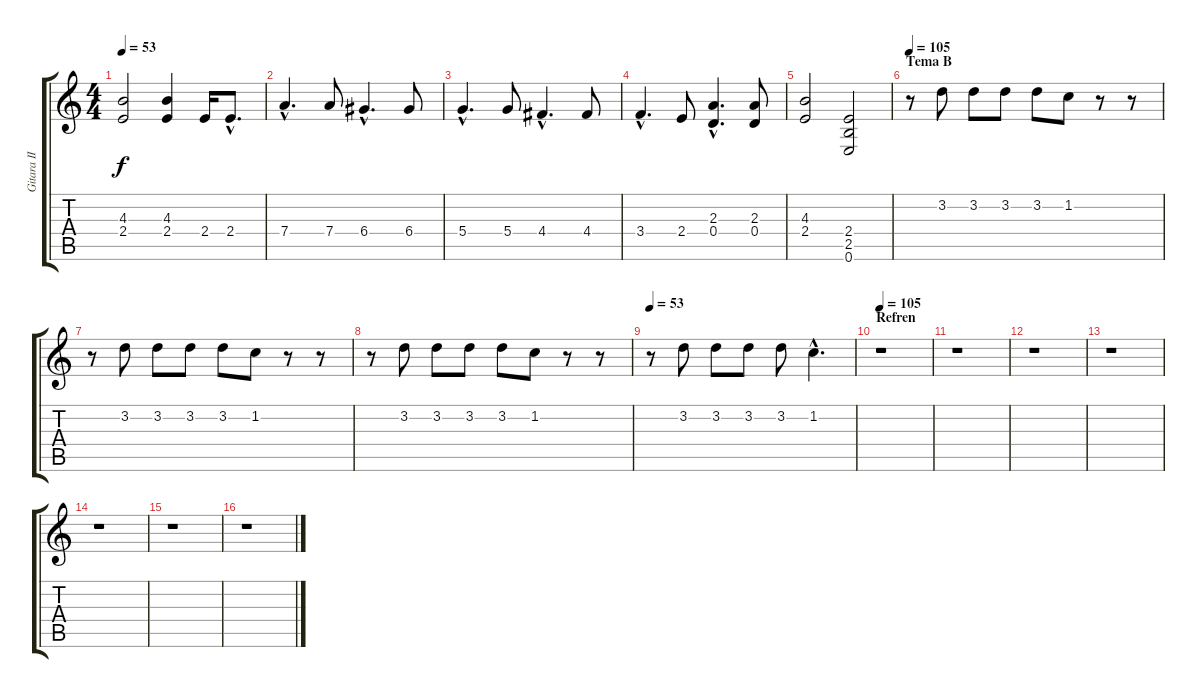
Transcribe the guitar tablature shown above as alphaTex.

\track ("Gitara II" "Gitara II") {instrument distortionguitar}
\staff {score tabs}
\tuning (E4 B3 G3 D3 A2 E2) {hide}
\ts (4 4)
\tempo 53
\clef g2
\ks c
(4.3 2.4).2{dy f} (4.3 2.4).4 2.4.16 2.4{hac}.8{d} |
7.4{hac}.4{d} 7.4.8 6.4{hac}.4{d} 6.4.8 |
5.4{hac}.4{d} 5.4.8 4.4{hac}.4{d} 4.4.8 |
3.4{hac}.4{d} 2.4.8 (2.3{hac} 0.4{hac}).4{d} (2.3 0.4).8 |
(4.3 2.4).2 (2.4 2.5 0.6).2 |
\section ("" "Tema B")
\tempo 105
r.8 3.2.8 3.2.8 3.2.8 3.2.8 1.2.8 r.8 r.8 |
r.8 3.2.8 3.2.8 3.2.8 3.2.8 1.2.8 r.8 r.8 |
r.8 3.2.8 3.2.8 3.2.8 3.2.8 1.2.8 r.8 r.8 |
\tempo 53
r.8 3.2.8 3.2.8 3.2.8 3.2.8 1.2{hac}.4{d} |
\section ("" "Refren")
\tempo 105
r.1 |
r.1 |
r.1 |
r.1 |
r.1 |
r.1 |
r.1
